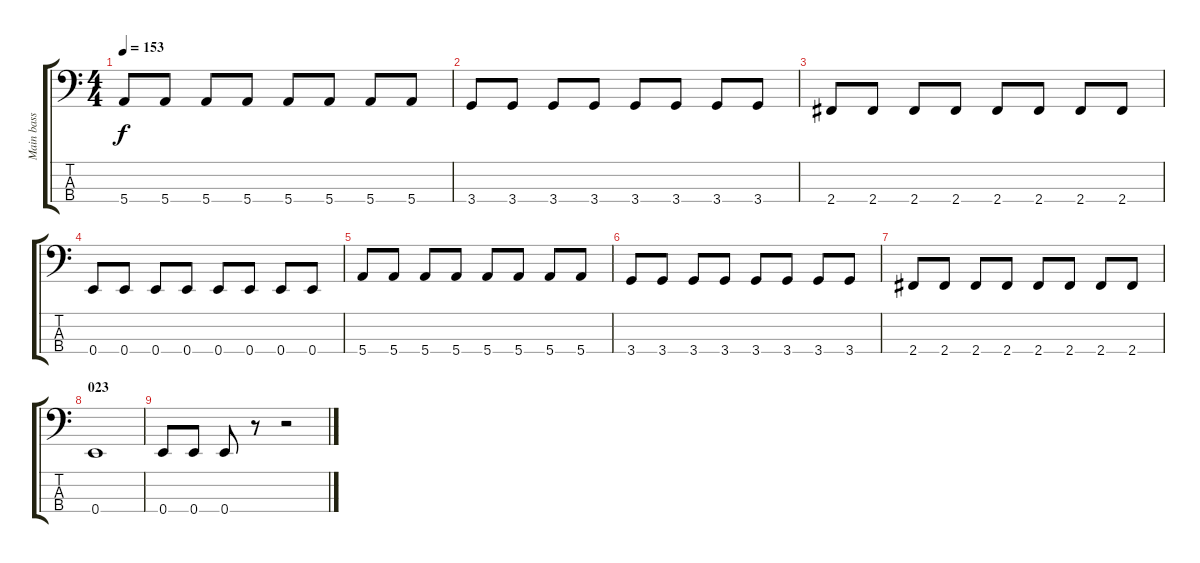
\track ("Main bass" "Main bass") {instrument electricbasspick}
\staff {score tabs}
\tuning (G2 D2 A1 E1) {hide}
\ts (4 4)
\tempo 153
\clef f4
\ks c
5.4.8{dy f} 5.4.8 5.4.8 5.4.8 5.4.8 5.4.8 5.4.8 5.4.8 |
3.4.8 3.4.8 3.4.8 3.4.8 3.4.8 3.4.8 3.4.8 3.4.8 |
2.4.8 2.4.8 2.4.8 2.4.8 2.4.8 2.4.8 2.4.8 2.4.8 |
0.4.8 0.4.8 0.4.8 0.4.8 0.4.8 0.4.8 0.4.8 0.4.8 |
5.4.8 5.4.8 5.4.8 5.4.8 5.4.8 5.4.8 5.4.8 5.4.8 |
3.4.8 3.4.8 3.4.8 3.4.8 3.4.8 3.4.8 3.4.8 3.4.8 |
2.4.8 2.4.8 2.4.8 2.4.8 2.4.8 2.4.8 2.4.8 2.4.8 |
\section ("" "023")
0.4.1 |
0.4.8 0.4.8 0.4.8 r.8 r.2
